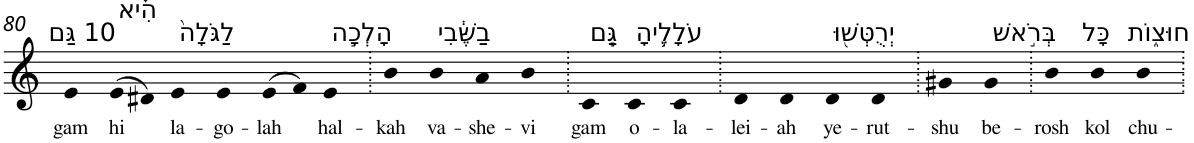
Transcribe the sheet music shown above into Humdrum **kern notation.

**kern	**text
*part1	*part1
*staff1	*staff1
*I"Piano	*
*I'Pno	*
!!LO:PB:g=z
*clefG2	*
*k[]	*
=80	=80
!LO:TX:a:t=10 גַּם	!
!	!LO:LY:b
4e	gam
!LO:TX:a:t=הִ֗יא	!
!	!LO:LY:b
(>8e	hi
8d#X)	.
!LO:TX:a:t=לַגֹּלָה֙	!
!	!LO:LY:b
4e	la-
!	!LO:LY:b
4e	-go-
!	!LO:LY:b
(>8e	-lah
8f)	.
!LO:TX:a:t=הָלְכָ֣ה	!
!	!LO:LY:b
4e	hal-
=81.	=81.
!	!LO:LY:b
4b	-kah
!LO:TX:a:t=בַשֶּׁ֔בִי	!
!	!LO:LY:b
4b	va-
!	!LO:LY:b
4a	-she-
!	!LO:LY:b
4b	-vi
=82.	=82.
!LO:TX:a:t=גַּ֧ם	!
!	!LO:LY:b
4c	gam
!LO:TX:a:t=עֹלָלֶ֛יהָ	!
!	!LO:LY:b
4c	o-
!	!LO:LY:b
4c	-la-
=83.	=83.
!	!LO:LY:b
4d	-lei-
!	!LO:LY:b
4d	-ah
!LO:TX:a:t=יְרֻטְּשׁ֖וּ	!
!	!LO:LY:b
4d	ye-
!	!LO:LY:b
4d	-rut-
=84.	=84.
!	!LO:LY:b
4g#X	-shu
!LO:TX:a:t=בְּרֹ֣אשׁ	!
!	!LO:LY:b
4g#	be-
=85.	=85.
!	!LO:LY:b
4b	-rosh
!LO:TX:a:t=כָּל	!
!	!LO:LY:b
4b	kol
!LO:TX:a:t=חוּצ֑וֹת	!
!	!LO:LY:b
4b	chu-
=.	=.
*-	*-
